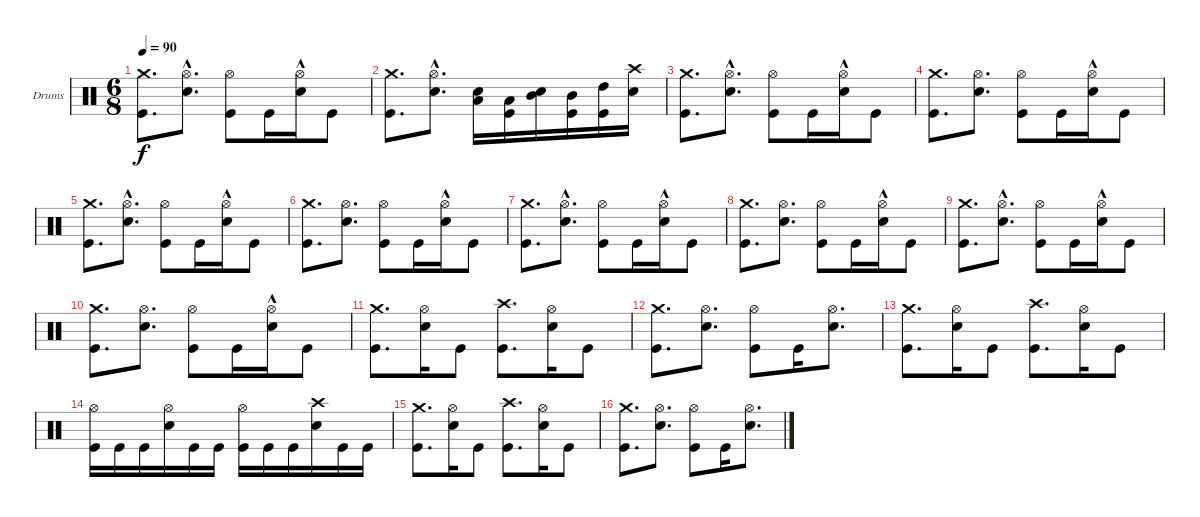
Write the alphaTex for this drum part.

\defaultSystemsLayout 4
\bracketExtendMode groupsimilarinstruments
\firstSystemTrackNameOrientation horizontal
\otherSystemsTrackNameOrientation horizontal
\track ("Stefan Schwarzmann" "Drums") {instrument percussion}
\staff {score}
\articulation defaults
\ts (6 8)
\tempo 90
\clef neutral
\ks c
("Kick (hit)" "Crash medium (hit)").8{d dy f} ("Snare (hit) 2"{hac} "Hi-Hat (open)").8{d} ("Kick (hit)" "Hi-Hat (open)").8 "Kick (hit)".16 ("Snare (hit) 2"{hac} "Hi-Hat (open)").16 "Kick (hit)".8 |
("Kick (hit)" "Crash medium (hit)").8{d} ("Snare (hit) 2"{hac} "Hi-Hat (open)").8{d} ("Low Tom (hit)" "Snare (hit) 2").16 ("Kick (hit)" "Low Tom (hit)").16 ("Mid Tom (hit)" "Snare (hit) 2").16 ("Kick (hit)" "Mid Tom (hit)").16 ("Kick (hit)" "High Tom (hit)").16 ("Snare (hit) 2" "Crash high (hit)").16 |
("Kick (hit)" "Crash medium (hit)").8{d} ("Snare (hit) 2"{hac} "Hi-Hat (open)").8{d} ("Kick (hit)" "Hi-Hat (open)").8 "Kick (hit)".16 ("Snare (hit) 2"{hac} "Hi-Hat (open)").16 "Kick (hit)".8 |
("Kick (hit)" "Crash medium (hit)").8{d} ("Snare (hit) 2" "Hi-Hat (open)").8{d} ("Kick (hit)" "Hi-Hat (open)").8 "Kick (hit)".16 ("Snare (hit) 2"{hac} "Hi-Hat (open)").16 "Kick (hit)".8 |
("Kick (hit)" "Crash medium (hit)").8{d} ("Snare (hit) 2"{hac} "Hi-Hat (open)").8{d} ("Kick (hit)" "Hi-Hat (open)").8 "Kick (hit)".16 ("Snare (hit) 2"{hac} "Hi-Hat (open)").16 "Kick (hit)".8 |
("Kick (hit)" "Crash medium (hit)").8{d} ("Snare (hit) 2" "Hi-Hat (open)").8{d} ("Kick (hit)" "Hi-Hat (open)").8 "Kick (hit)".16 ("Snare (hit) 2"{hac} "Hi-Hat (open)").16 "Kick (hit)".8 |
("Kick (hit)" "Crash medium (hit)").8{d} ("Snare (hit) 2"{hac} "Hi-Hat (open)").8{d} ("Kick (hit)" "Hi-Hat (open)").8 "Kick (hit)".16 ("Snare (hit) 2"{hac} "Hi-Hat (open)").16 "Kick (hit)".8 |
("Kick (hit)" "Crash medium (hit)").8{d} ("Snare (hit) 2" "Hi-Hat (open)").8{d} ("Kick (hit)" "Hi-Hat (open)").8 "Kick (hit)".16 ("Snare (hit) 2"{hac} "Hi-Hat (open)").16 "Kick (hit)".8 |
("Kick (hit)" "Crash medium (hit)").8{d} ("Snare (hit) 2"{hac} "Hi-Hat (open)").8{d} ("Kick (hit)" "Hi-Hat (open)").8 "Kick (hit)".16 ("Snare (hit) 2"{hac} "Hi-Hat (open)").16 "Kick (hit)".8 |
("Kick (hit)" "Crash medium (hit)").8{d} ("Snare (hit) 2" "Hi-Hat (open)").8{d} ("Kick (hit)" "Hi-Hat (open)").8 "Kick (hit)".16 ("Snare (hit) 2"{hac} "Hi-Hat (open)").16 "Kick (hit)".8 |
("Kick (hit)" "Crash medium (hit)").8{d} ("Snare (hit) 2" "Hi-Hat (open)").16 "Kick (hit)".8 ("Kick (hit)" "Crash high (hit)").8{d} ("Snare (hit) 2" "Hi-Hat (open)").16 "Kick (hit)".8 |
("Kick (hit)" "Crash medium (hit)").8{d} ("Snare (hit) 2" "Hi-Hat (open)").8{d} ("Kick (hit)" "Hi-Hat (open)").8 "Kick (hit)".16 ("Snare (hit) 2" "Hi-Hat (open)").8{d} |
("Kick (hit)" "Crash medium (hit)").8{d} ("Snare (hit) 2" "Hi-Hat (open)").16 "Kick (hit)".8 ("Kick (hit)" "Crash high (hit)").8{d} ("Snare (hit) 2" "Hi-Hat (open)").16 "Kick (hit)".8 |
("Kick (hit)" "Hi-Hat (open)").16 "Kick (hit)".16 "Kick (hit)".16 ("Snare (hit) 2" "Hi-Hat (open)").16 "Kick (hit)".16 "Kick (hit)".16 ("Kick (hit)" "Hi-Hat (open)").16 "Kick (hit)".16 "Kick (hit)".16 ("Snare (hit) 2" "Crash high (hit)").16 "Kick (hit)".16 "Kick (hit)".16 |
("Kick (hit)" "Crash medium (hit)").8{d} ("Snare (hit) 2" "Hi-Hat (open)").16 "Kick (hit)".8 ("Kick (hit)" "Crash high (hit)").8{d} ("Snare (hit) 2" "Hi-Hat (open)").16 "Kick (hit)".8 |
("Kick (hit)" "Crash medium (hit)").8{d} ("Snare (hit) 2" "Hi-Hat (open)").8{d} ("Kick (hit)" "Hi-Hat (open)").8 "Kick (hit)".16 ("Snare (hit) 2" "Hi-Hat (open)").8{d}
